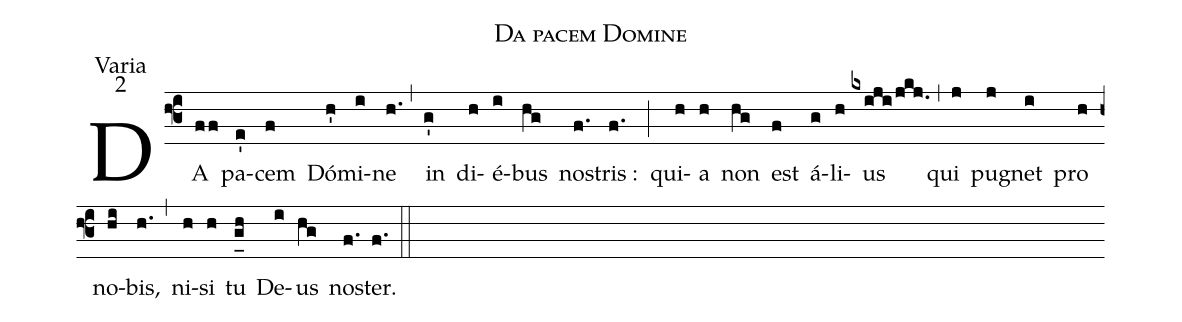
name:Da pacem Domine;
office-part:Varia;
mode:2;
%%
(f3) DA(ff) pa(e')cem(f) Dó(h')mi(i)ne(h.) (,) in(g') di(h)é(i)bus(hg) no(f.)stris :(f.) (;) qui(h)a(h) non(hg) est(f) á(g)li(h)us(kxiji/jkj.) (,) qui(j) pu(j)gnet(i) pro(h) no(hi)bis,(h.) (,) ni(h)si(h) tu(g_[uh:l]h) De(i)us(hg) no(f.)ster.(f.) (::)
